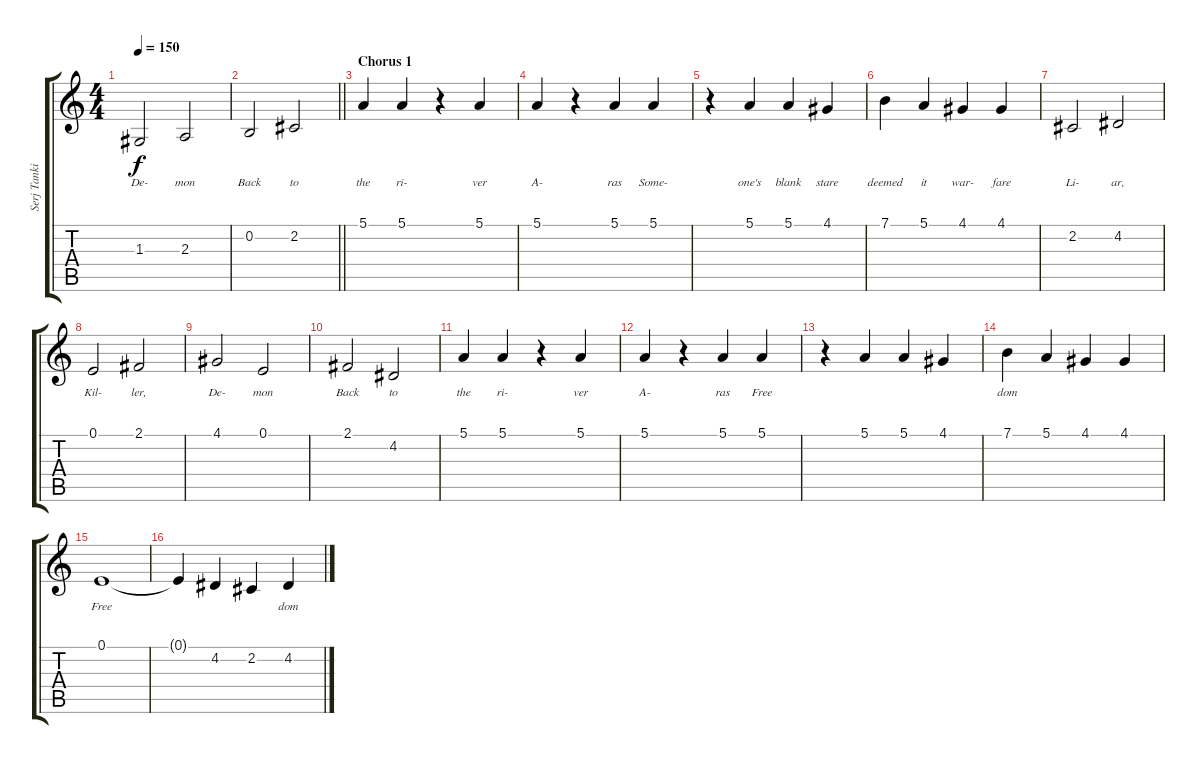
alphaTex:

\track ("Serj Tankian(Vocals)" "Serj Tanki") {instrument cello}
\staff {score tabs}
\tuning (E4 B3 G3 D3 A2 E2) {hide}
\ts (4 4)
\tempo 150
\clef g2
\ks c
1.3.2{lyrics (0 "De-") lyrics (1 "") lyrics (2 "") lyrics (3 "") lyrics (4 "") dy f} 2.3.2{lyrics (0 "mon") lyrics (1 "") lyrics (2 "") lyrics (3 "") lyrics (4 "")} |
\barLineRight lightlight
0.2.2{lyrics (0 "Back") lyrics (1 "") lyrics (2 "") lyrics (3 "") lyrics (4 "")} 2.2.2{lyrics (0 "to") lyrics (1 "") lyrics (2 "") lyrics (3 "") lyrics (4 "")} |
\section ("" "Chorus 1")
5.1.4{lyrics (0 "the") lyrics (1 "") lyrics (2 "") lyrics (3 "") lyrics (4 "")} 5.1.4{lyrics (0 "ri-") lyrics (1 "") lyrics (2 "") lyrics (3 "") lyrics (4 "")} r.4 5.1.4{lyrics (0 "ver") lyrics (1 "") lyrics (2 "") lyrics (3 "") lyrics (4 "")} |
5.1.4{lyrics (0 "A-") lyrics (1 "") lyrics (2 "") lyrics (3 "") lyrics (4 "")} r.4 5.1.4{lyrics (0 "ras") lyrics (1 "") lyrics (2 "") lyrics (3 "") lyrics (4 "")} 5.1.4{lyrics (0 "Some-") lyrics (1 "") lyrics (2 "") lyrics (3 "") lyrics (4 "")} |
r.4 5.1.4{lyrics (0 "one's") lyrics (1 "") lyrics (2 "") lyrics (3 "") lyrics (4 "")} 5.1.4{lyrics (0 "blank") lyrics (1 "") lyrics (2 "") lyrics (3 "") lyrics (4 "")} 4.1.4{lyrics (0 "stare") lyrics (1 "") lyrics (2 "") lyrics (3 "") lyrics (4 "")} |
7.1.4{lyrics (0 "deemed") lyrics (1 "") lyrics (2 "") lyrics (3 "") lyrics (4 "")} 5.1.4{lyrics (0 "it") lyrics (1 "") lyrics (2 "") lyrics (3 "") lyrics (4 "")} 4.1.4{lyrics (0 "war-") lyrics (1 "") lyrics (2 "") lyrics (3 "") lyrics (4 "")} 4.1.4{lyrics (0 "fare") lyrics (1 "") lyrics (2 "") lyrics (3 "") lyrics (4 "")} |
2.2.2{lyrics (0 "Li-") lyrics (1 "") lyrics (2 "") lyrics (3 "") lyrics (4 "")} 4.2.2{lyrics (0 "ar,") lyrics (1 "") lyrics (2 "") lyrics (3 "") lyrics (4 "")} |
0.1.2{lyrics (0 "Kil-") lyrics (1 "") lyrics (2 "") lyrics (3 "") lyrics (4 "")} 2.1.2{lyrics (0 "ler,") lyrics (1 "") lyrics (2 "") lyrics (3 "") lyrics (4 "")} |
4.1.2{lyrics (0 "De-") lyrics (1 "") lyrics (2 "") lyrics (3 "") lyrics (4 "")} 0.1.2{lyrics (0 "mon") lyrics (1 "") lyrics (2 "") lyrics (3 "") lyrics (4 "")} |
2.1.2{lyrics (0 "Back") lyrics (1 "") lyrics (2 "") lyrics (3 "") lyrics (4 "")} 4.2.2{lyrics (0 "to") lyrics (1 "") lyrics (2 "") lyrics (3 "") lyrics (4 "")} |
5.1.4{lyrics (0 "the") lyrics (1 "") lyrics (2 "") lyrics (3 "") lyrics (4 "")} 5.1.4{lyrics (0 "ri-") lyrics (1 "") lyrics (2 "") lyrics (3 "") lyrics (4 "")} r.4 5.1.4{lyrics (0 "ver") lyrics (1 "") lyrics (2 "") lyrics (3 "") lyrics (4 "")} |
5.1.4{lyrics (0 "A-") lyrics (1 "") lyrics (2 "") lyrics (3 "") lyrics (4 "")} r.4 5.1.4{lyrics (0 "ras") lyrics (1 "") lyrics (2 "") lyrics (3 "") lyrics (4 "")} 5.1.4{lyrics (0 "Free") lyrics (1 "") lyrics (2 "") lyrics (3 "") lyrics (4 "")} |
r.4 5.1.4{lyrics (0 "") lyrics (1 "") lyrics (2 "") lyrics (3 "") lyrics (4 "")} 5.1.4{lyrics (0 "") lyrics (1 "") lyrics (2 "") lyrics (3 "") lyrics (4 "")} 4.1.4{lyrics (0 "") lyrics (1 "") lyrics (2 "") lyrics (3 "") lyrics (4 "")} |
7.1.4{lyrics (0 "dom") lyrics (1 "") lyrics (2 "") lyrics (3 "") lyrics (4 "")} 5.1.4{lyrics (0 "") lyrics (1 "") lyrics (2 "") lyrics (3 "") lyrics (4 "")} 4.1.4{lyrics (0 "") lyrics (1 "") lyrics (2 "") lyrics (3 "") lyrics (4 "")} 4.1.4{lyrics (0 "") lyrics (1 "") lyrics (2 "") lyrics (3 "") lyrics (4 "")} |
0.1.1{lyrics (0 "Free") lyrics (1 "") lyrics (2 "") lyrics (3 "") lyrics (4 "")} |
0.1{t}.4{lyrics (0 "") lyrics (1 "") lyrics (2 "") lyrics (3 "") lyrics (4 "")} 4.2.4{lyrics (0 "") lyrics (1 "") lyrics (2 "") lyrics (3 "") lyrics (4 "")} 2.2.4{lyrics (0 "") lyrics (1 "") lyrics (2 "") lyrics (3 "") lyrics (4 "")} 4.2.4{lyrics (0 "dom") lyrics (1 "") lyrics (2 "") lyrics (3 "") lyrics (4 "")}
